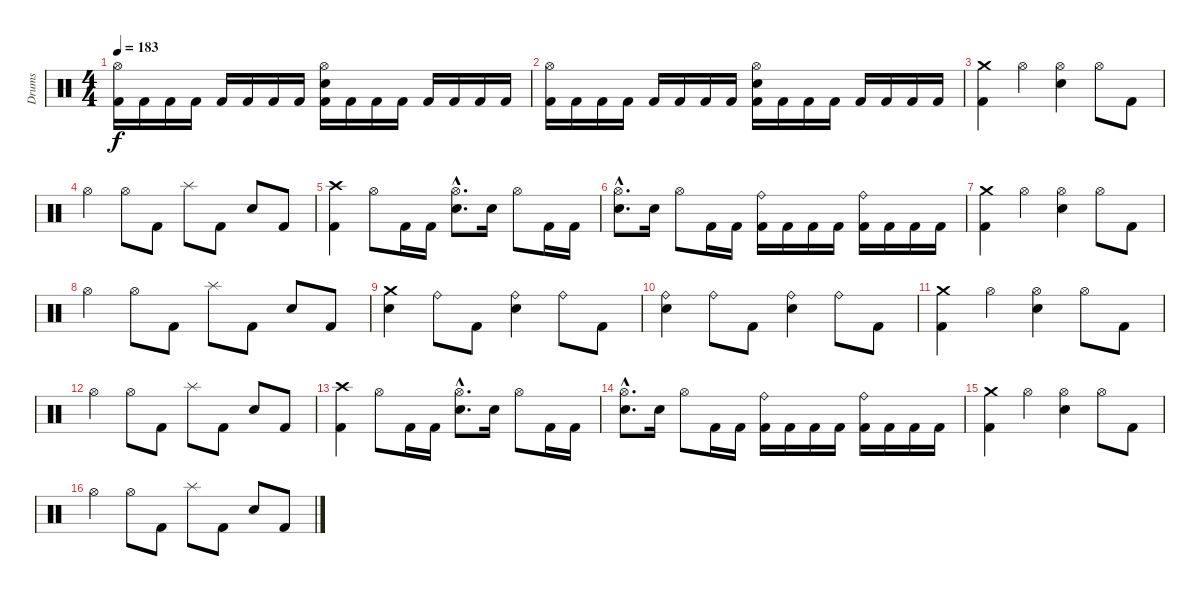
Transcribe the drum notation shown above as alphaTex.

\track ("Drums" "Drums") {instrument percussion}
\staff {score}
\articulation defaults
\ts (4 4)
\tempo 183
\clef neutral
\ks c
("Hi-Hat (open)" "Kick (hit) 2").16{dy f} "Kick (hit) 2".16 "Kick (hit) 2".16 "Kick (hit) 2".16 "Kick (hit) 2".16 "Kick (hit) 2".16 "Kick (hit) 2".16 "Kick (hit) 2".16 ("Hi-Hat (open)" "Electric Snare (hit)" "Kick (hit) 2").16 "Kick (hit) 2".16 "Kick (hit) 2".16 "Kick (hit) 2".16 "Kick (hit) 2".16 "Kick (hit) 2".16 "Kick (hit) 2".16 "Kick (hit) 2".16 |
("Hi-Hat (open)" "Kick (hit) 2").16 "Kick (hit) 2".16 "Kick (hit) 2".16 "Kick (hit) 2".16 "Kick (hit) 2".16 "Kick (hit) 2".16 "Kick (hit) 2".16 "Kick (hit) 2".16 ("Hi-Hat (open)" "Electric Snare (hit)" "Kick (hit) 2").16 "Kick (hit) 2".16 "Kick (hit) 2".16 "Kick (hit) 2".16 "Kick (hit) 2".16 "Kick (hit) 2".16 "Kick (hit) 2".16 "Kick (hit) 2".16 |
("Crash medium (hit)" "Kick (hit) 2").4 "Hi-Hat (open)".4 ("Hi-Hat (open)" "Electric Snare (hit)").4 "Hi-Hat (open)".8 "Kick (hit) 2".8 |
"Hi-Hat (open)".4 "Hi-Hat (open)".8 "Kick (hit) 2".8 "Splash (hit)".8 "Kick (hit) 2".8 "Electric Snare (hit)".8 "Kick (hit) 2".8 |
("Crash high (hit)" "Kick (hit) 2").4 "Hi-Hat (open)".8 "Kick (hit) 2".16 "Kick (hit) 2".16 ("Hi-Hat (open)"{hac} "Electric Snare (hit)"{hac}).8{d} "Electric Snare (hit)".16 "Hi-Hat (open)".8 "Kick (hit) 2".16 "Kick (hit) 2".16 |
("Hi-Hat (open)"{hac} "Electric Snare (hit)"{hac}).8{d} "Electric Snare (hit)".16 "Hi-Hat (open)".8 "Kick (hit) 2".16 "Kick (hit) 2".16 ("Ride (bell)" "Kick (hit) 2").16 "Kick (hit) 2".16 "Kick (hit) 2".16 "Kick (hit) 2".16 ("Ride (bell)" "Kick (hit) 2").16 "Kick (hit) 2".16 "Kick (hit) 2".16 "Kick (hit) 2".16 |
("Crash medium (hit)" "Kick (hit) 2").4 "Hi-Hat (open)".4 ("Hi-Hat (open)" "Electric Snare (hit)").4 "Hi-Hat (open)".8 "Kick (hit) 2".8 |
"Hi-Hat (open)".4 "Hi-Hat (open)".8 "Kick (hit) 2".8 "Splash (hit)".8 "Kick (hit) 2".8 "Electric Snare (hit)".8 "Kick (hit) 2".8 |
("Crash medium (hit)" "Electric Snare (hit)").4 "Ride (bell)".8 "Kick (hit) 2".8 ("Ride (bell)" "Electric Snare (hit)").4 "Ride (bell)".8 "Kick (hit) 2".8 |
("Ride (bell)" "Electric Snare (hit)").4 "Ride (bell)".8 "Kick (hit) 2".8 ("Ride (bell)" "Electric Snare (hit)").4 "Ride (bell)".8 "Kick (hit) 2".8 |
("Crash medium (hit)" "Kick (hit) 2").4 "Hi-Hat (open)".4 ("Hi-Hat (open)" "Electric Snare (hit)").4 "Hi-Hat (open)".8 "Kick (hit) 2".8 |
"Hi-Hat (open)".4 "Hi-Hat (open)".8 "Kick (hit) 2".8 "Splash (hit)".8 "Kick (hit) 2".8 "Electric Snare (hit)".8 "Kick (hit) 2".8 |
("Crash high (hit)" "Kick (hit) 2").4 "Hi-Hat (open)".8 "Kick (hit) 2".16 "Kick (hit) 2".16 ("Hi-Hat (open)"{hac} "Electric Snare (hit)"{hac}).8{d} "Electric Snare (hit)".16 "Hi-Hat (open)".8 "Kick (hit) 2".16 "Kick (hit) 2".16 |
("Hi-Hat (open)"{hac} "Electric Snare (hit)"{hac}).8{d} "Electric Snare (hit)".16 "Hi-Hat (open)".8 "Kick (hit) 2".16 "Kick (hit) 2".16 ("Ride (bell)" "Kick (hit) 2").16 "Kick (hit) 2".16 "Kick (hit) 2".16 "Kick (hit) 2".16 ("Ride (bell)" "Kick (hit) 2").16 "Kick (hit) 2".16 "Kick (hit) 2".16 "Kick (hit) 2".16 |
("Crash medium (hit)" "Kick (hit) 2").4 "Hi-Hat (open)".4 ("Hi-Hat (open)" "Electric Snare (hit)").4 "Hi-Hat (open)".8 "Kick (hit) 2".8 |
"Hi-Hat (open)".4 "Hi-Hat (open)".8 "Kick (hit) 2".8 "Splash (hit)".8 "Kick (hit) 2".8 "Electric Snare (hit)".8 "Kick (hit) 2".8
